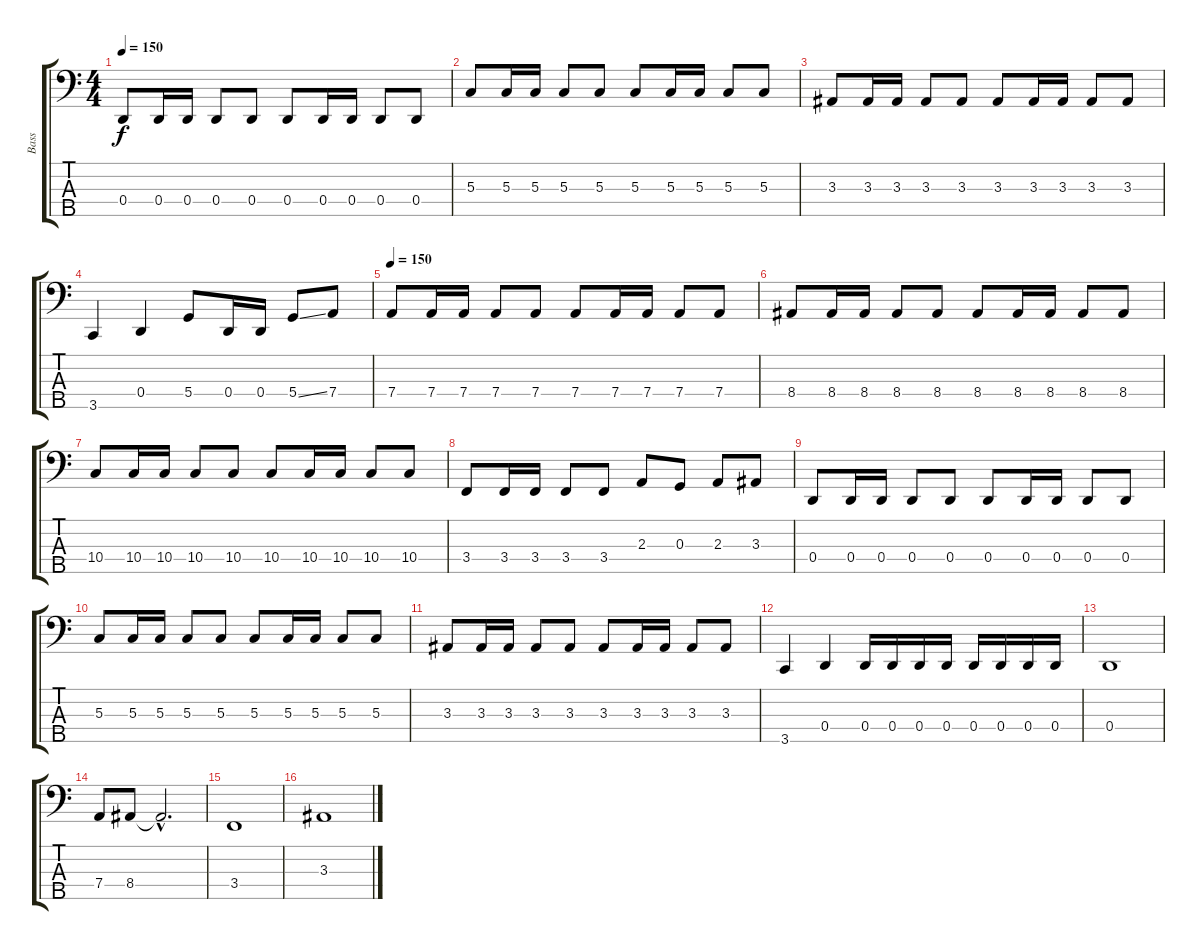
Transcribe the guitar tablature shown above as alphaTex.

\track ("Bass" "Bass") {instrument electricbassfinger}
\staff {score tabs}
\tuning (F2 C2 G1 D1 A0) {hide}
\ts (4 4)
\tempo 150
\clef f4
\ks c
0.4.8{dy f} 0.4.16 0.4.16 0.4.8 0.4.8 0.4.8 0.4.16 0.4.16 0.4.8 0.4.8 |
5.3.8 5.3.16 5.3.16 5.3.8 5.3.8 5.3.8 5.3.16 5.3.16 5.3.8 5.3.8 |
3.3.8 3.3.16 3.3.16 3.3.8 3.3.8 3.3.8 3.3.16 3.3.16 3.3.8 3.3.8 |
3.5.4 0.4.4 5.4.8 0.4.16 0.4.16 5.4{ss}.8 7.4.8 |
\tempo 150
7.4.8{volume 12} 7.4.16 7.4.16 7.4.8 7.4.8 7.4.8 7.4.16 7.4.16 7.4.8 7.4.8 |
8.4.8 8.4.16 8.4.16 8.4.8 8.4.8 8.4.8 8.4.16 8.4.16 8.4.8 8.4.8 |
10.4.8 10.4.16 10.4.16 10.4.8 10.4.8 10.4.8 10.4.16 10.4.16 10.4.8 10.4.8 |
3.4.8 3.4.16 3.4.16 3.4.8 3.4.8 2.3.8 0.3.8 2.3.8 3.3.8 |
0.4.8 0.4.16 0.4.16 0.4.8 0.4.8 0.4.8 0.4.16 0.4.16 0.4.8 0.4.8 |
5.3.8 5.3.16 5.3.16 5.3.8 5.3.8 5.3.8 5.3.16 5.3.16 5.3.8 5.3.8 |
3.3.8 3.3.16 3.3.16 3.3.8 3.3.8 3.3.8 3.3.16 3.3.16 3.3.8 3.3.8 |
3.5.4 0.4.4 0.4.16 0.4.16 0.4.16 0.4.16 0.4.16 0.4.16 0.4.16 0.4.16 |
0.4.1 |
7.4.8 8.4.8 8.4{hac t}.2{d} |
3.4.1 |
3.3.1
